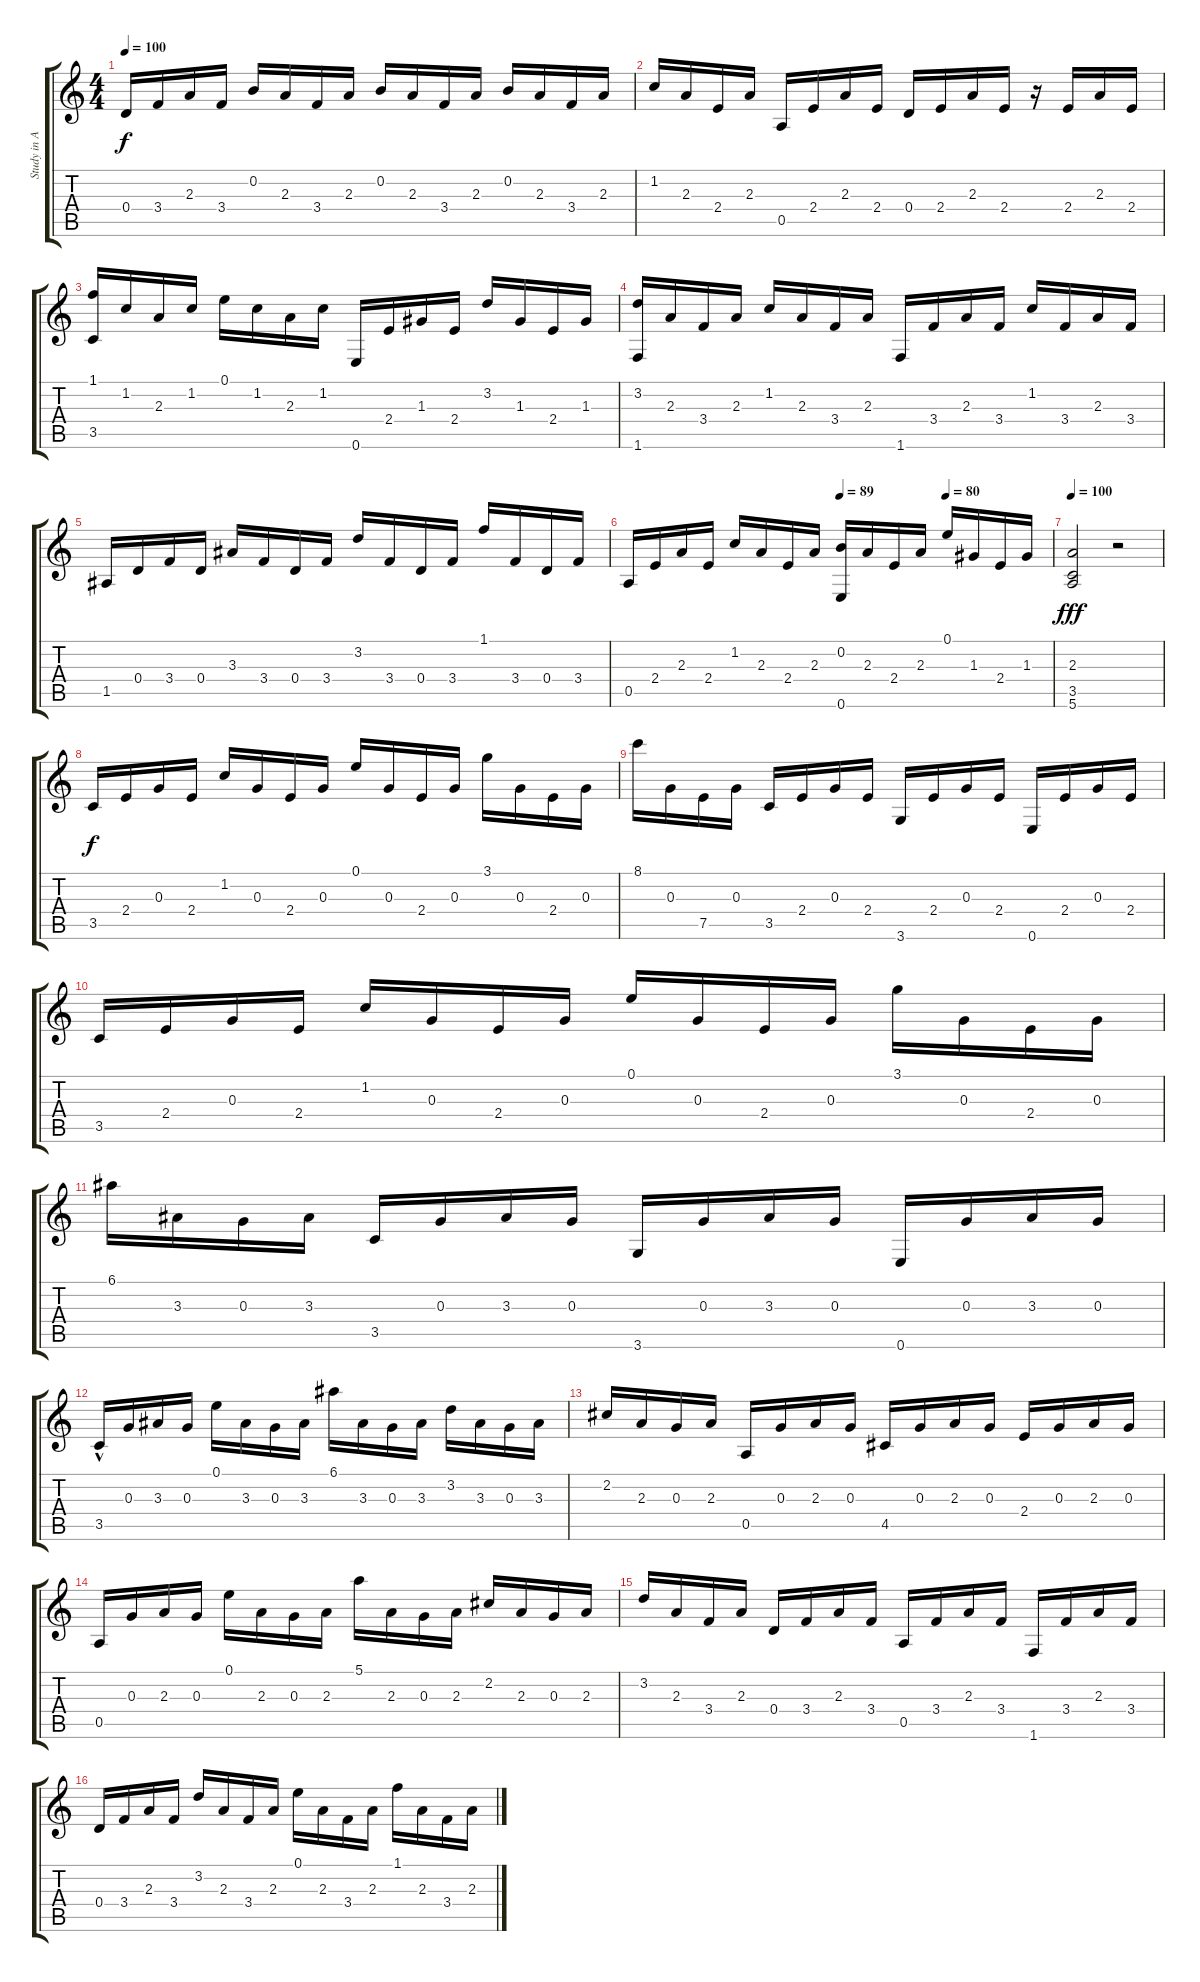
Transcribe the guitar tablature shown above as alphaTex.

\track ("Study in A min." "Study in A") {instrument acousticguitarnylon}
\staff {score tabs}
\tuning (E4 B3 G3 D3 A2 E2) {hide}
\ts (4 4)
\tempo 100
\clef g2
\ks c
0.4.16{dy f} 3.4.16 2.3.16 3.4.16 0.2.16 2.3.16 3.4.16 2.3.16 0.2.16 2.3.16 3.4.16 2.3.16 0.2.16 2.3.16 3.4.16 2.3.16 |
1.2.16 2.3.16 2.4.16 2.3.16 0.5.16 2.4.16 2.3.16 2.4.16 0.4.16 2.4.16 2.3.16 2.4.16 r.16 2.4.16 2.3.16 2.4.16 |
(1.1 3.5).16 1.2.16 2.3.16 1.2.16 0.1.16 1.2.16 2.3.16 1.2.16 0.6.16 2.4.16 1.3.16 2.4.16 3.2.16 1.3.16 2.4.16 1.3.16 |
(3.2 1.6).16 2.3.16 3.4.16 2.3.16 1.2.16 2.3.16 3.4.16 2.3.16 1.6.16 3.4.16 2.3.16 3.4.16 1.2.16 3.4.16 2.3.16 3.4.16 |
1.5.16 0.4.16 3.4.16 0.4.16 3.3.16 3.4.16 0.4.16 3.4.16 3.2.16 3.4.16 0.4.16 3.4.16 1.1.16 3.4.16 0.4.16 3.4.16 |
\tempo (89 0.5)
\tempo (80 0.75)
0.5.16 2.4.16 2.3.16 2.4.16 1.2.16 2.3.16 2.4.16 2.3.16 (0.2 0.6).16 2.3.16 2.4.16 2.3.16 0.1.16 1.3.16 2.4.16 1.3.16 |
\tempo 100
(2.3 3.5 5.6).2{dy fff} r.2 |
3.5.16{dy f} 2.4.16 0.3.16 2.4.16 1.2.16 0.3.16 2.4.16 0.3.16 0.1.16 0.3.16 2.4.16 0.3.16 3.1.16 0.3.16 2.4.16 0.3.16 |
8.1.16 0.3.16 7.5.16 0.3.16 3.5.16 2.4.16 0.3.16 2.4.16 3.6.16 2.4.16 0.3.16 2.4.16 0.6.16 2.4.16 0.3.16 2.4.16 |
3.5.16 2.4.16 0.3.16 2.4.16 1.2.16 0.3.16 2.4.16 0.3.16 0.1.16 0.3.16 2.4.16 0.3.16 3.1.16 0.3.16 2.4.16 0.3.16 |
6.1.16 3.3.16 0.3.16 3.3.16 3.5.16 0.3.16 3.3.16 0.3.16 3.6.16 0.3.16 3.3.16 0.3.16 0.6.16 0.3.16 3.3.16 0.3.16 |
3.5{hac}.16 0.3.16 3.3.16 0.3.16 0.1.16 3.3.16 0.3.16 3.3.16 6.1.16 3.3.16 0.3.16 3.3.16 3.2.16 3.3.16 0.3.16 3.3.16 |
2.2.16 2.3.16 0.3.16 2.3.16 0.5.16 0.3.16 2.3.16 0.3.16 4.5.16 0.3.16 2.3.16 0.3.16 2.4.16 0.3.16 2.3.16 0.3.16 |
0.5.16 0.3.16 2.3.16 0.3.16 0.1.16 2.3.16 0.3.16 2.3.16 5.1.16 2.3.16 0.3.16 2.3.16 2.2.16 2.3.16 0.3.16 2.3.16 |
3.2.16 2.3.16 3.4.16 2.3.16 0.4.16 3.4.16 2.3.16 3.4.16 0.5.16 3.4.16 2.3.16 3.4.16 1.6.16 3.4.16 2.3.16 3.4.16 |
0.4.16 3.4.16 2.3.16 3.4.16 3.2.16 2.3.16 3.4.16 2.3.16 0.1.16 2.3.16 3.4.16 2.3.16 1.1.16 2.3.16 3.4.16 2.3.16
